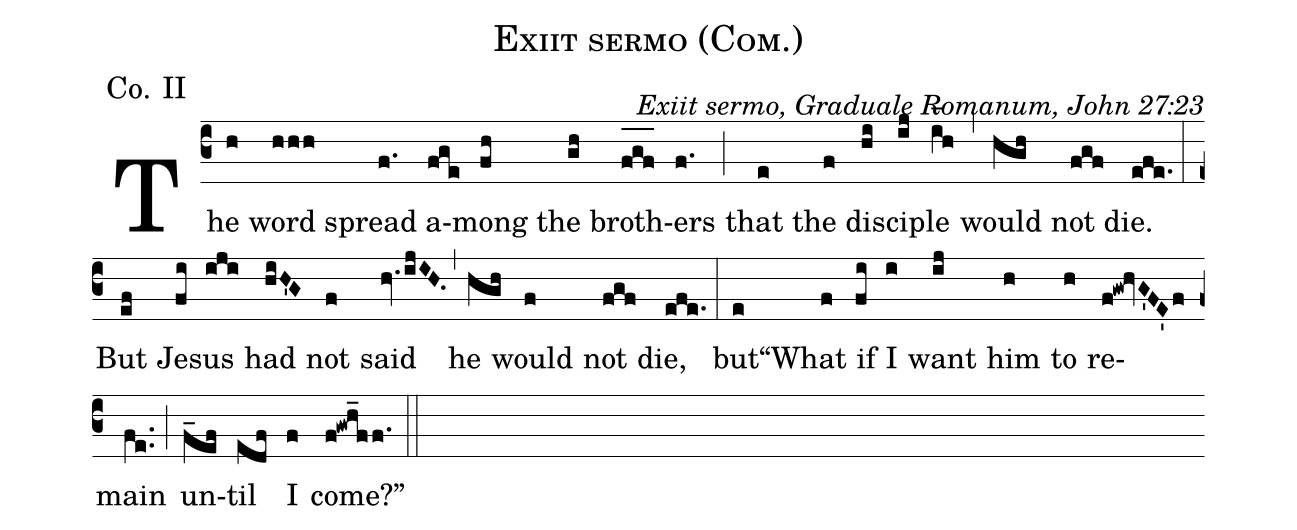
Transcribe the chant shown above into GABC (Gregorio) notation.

name: Exiit sermo (Com.);
office-part: Communio;
mode: 2;
commentary: Exiit sermo, Graduale Romanum, John 27:23;
annotation: Co. II;
%%
(c3)The(h) word(hhh) spread(f.) a(fge)mong(fh) the(gh) broth(f_[oh:h]g_[oh:h]f_[oh:h])ers(f.) (;)
that(e) the(f) dis(hi)ci(ij)ple(i_[oh:h]h) (,)

would(hgh) not(fgf) die.(efe.) (:)

But(ef) Je(fi)sus(iji) had(hiH'G) not(f) said(hv.ijIH.) (,)
he(hgh) would(f) not(fgf) die,(efe.) (:)
but“(e)What(f) if(fi) I(i) want(ij) him(h) to(h) re(f!gw!hvG'FE'f)main(fe..) (;) un(f_ef)til(edf) I(f) come?"(f!gwh_ff.) (::)
